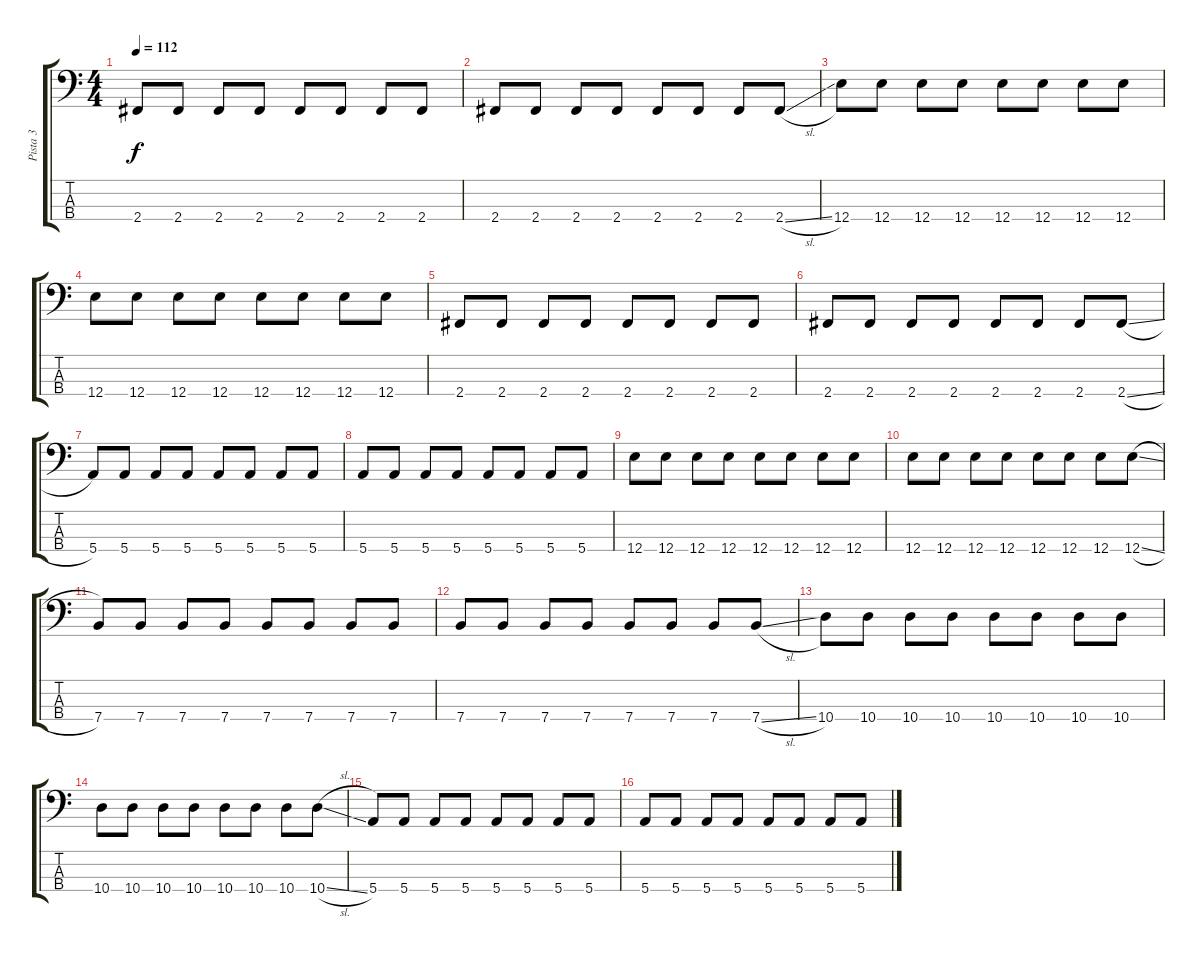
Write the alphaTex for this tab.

\track ("Pista 3" "Pista 3") {instrument electricbasspick}
\staff {score tabs}
\tuning (G2 D2 A1 E1) {hide}
\ts (4 4)
\tempo 112
\clef f4
\ks c
2.4.8{dy f} 2.4.8 2.4.8 2.4.8 2.4.8 2.4.8 2.4.8 2.4.8 |
2.4.8 2.4.8 2.4.8 2.4.8 2.4.8 2.4.8 2.4.8 2.4{sl}.8 |
12.4.8 12.4.8 12.4.8 12.4.8 12.4.8 12.4.8 12.4.8 12.4.8 |
12.4.8 12.4.8 12.4.8 12.4.8 12.4.8 12.4.8 12.4.8 12.4.8 |
2.4.8 2.4.8 2.4.8 2.4.8 2.4.8 2.4.8 2.4.8 2.4.8 |
2.4.8 2.4.8 2.4.8 2.4.8 2.4.8 2.4.8 2.4.8 2.4{sl}.8 |
5.4.8 5.4.8 5.4.8 5.4.8 5.4.8 5.4.8 5.4.8 5.4.8 |
5.4.8 5.4.8 5.4.8 5.4.8 5.4.8 5.4.8 5.4.8 5.4.8 |
12.4.8 12.4.8 12.4.8 12.4.8 12.4.8 12.4.8 12.4.8 12.4.8 |
12.4.8 12.4.8 12.4.8 12.4.8 12.4.8 12.4.8 12.4.8 12.4{sl}.8 |
7.4.8 7.4.8 7.4.8 7.4.8 7.4.8 7.4.8 7.4.8 7.4.8 |
7.4.8 7.4.8 7.4.8 7.4.8 7.4.8 7.4.8 7.4.8 7.4{sl}.8 |
10.4.8 10.4.8 10.4.8 10.4.8 10.4.8 10.4.8 10.4.8 10.4.8 |
10.4.8 10.4.8 10.4.8 10.4.8 10.4.8 10.4.8 10.4.8 10.4{sl}.8 |
5.4.8 5.4.8 5.4.8 5.4.8 5.4.8 5.4.8 5.4.8 5.4.8 |
5.4.8 5.4.8 5.4.8 5.4.8 5.4.8 5.4.8 5.4.8 5.4.8
